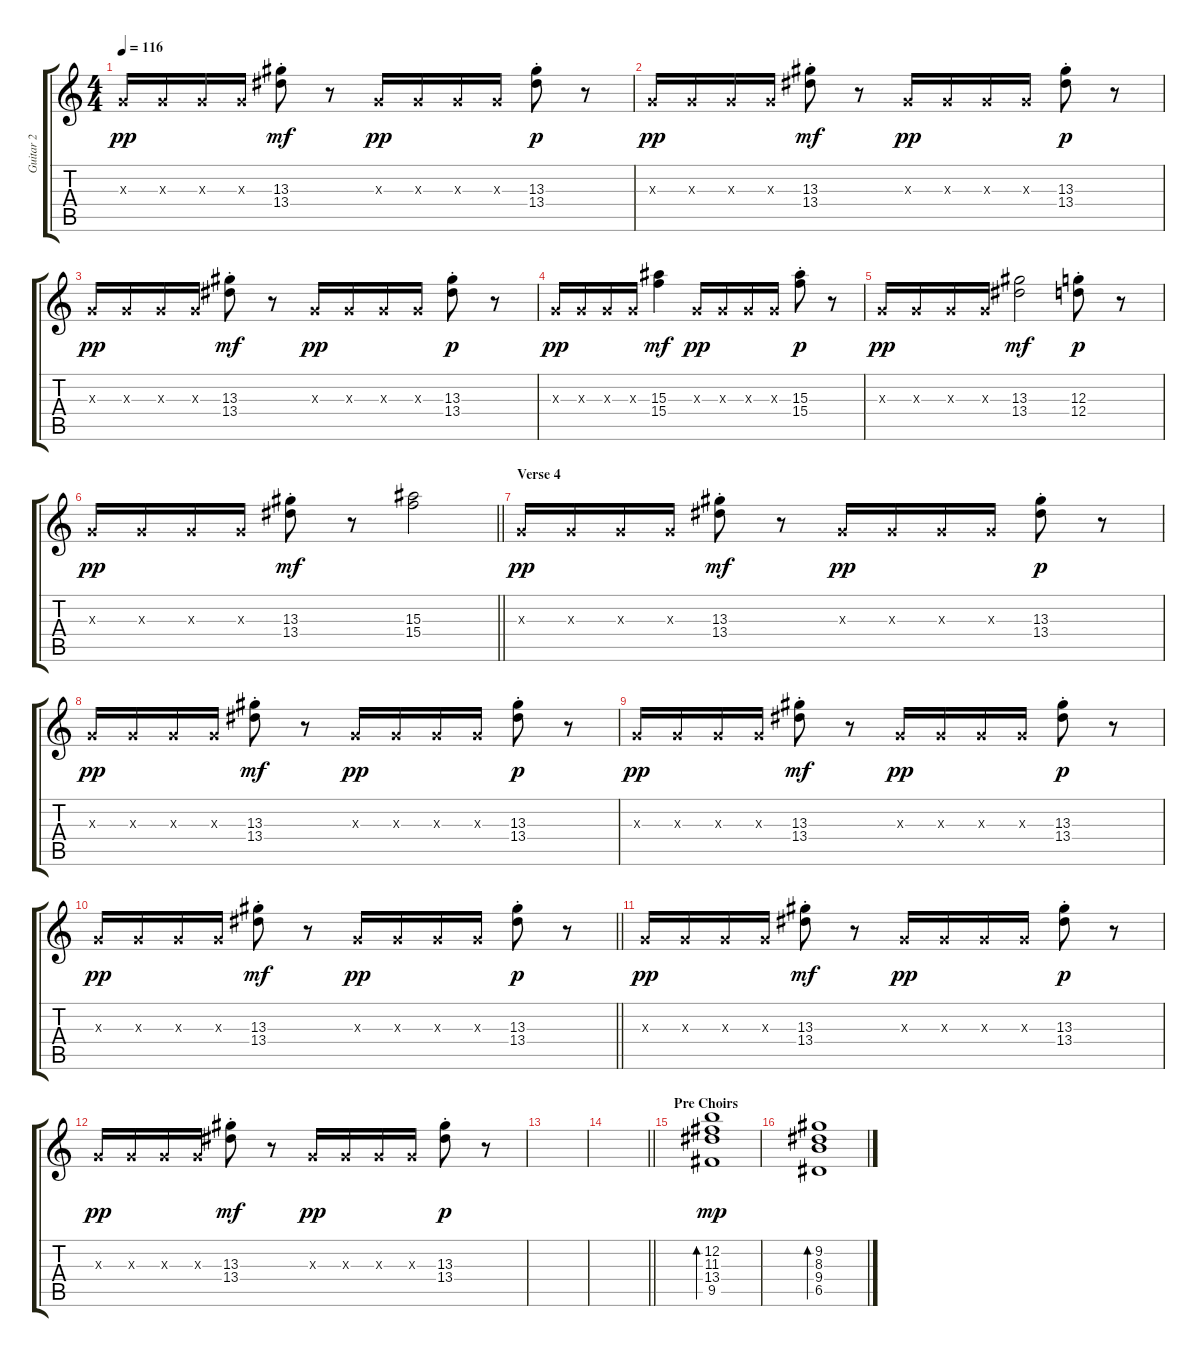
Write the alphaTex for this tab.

\track ("Guitar 2" "Guitar 2") {instrument distortionguitar}
\staff {score tabs}
\tuning (E4 B3 G3 D3 A2 E2) {hide}
\ts (4 4)
\tempo 116
\clef g2
\ks c
0.3{x}.16{dy pp} 0.3{x}.16 0.3{x}.16 0.3{x}.16 (13.3{st} 13.4{st}).8{dy mf} r.8 0.3{x}.16{dy pp} 0.3{x}.16 0.3{x}.16 0.3{x}.16 (13.3{st} 13.4{st}).8{dy p} r.8 |
0.3{x}.16{dy pp} 0.3{x}.16 0.3{x}.16 0.3{x}.16 (13.3{st} 13.4{st}).8{dy mf} r.8 0.3{x}.16{dy pp} 0.3{x}.16 0.3{x}.16 0.3{x}.16 (13.3{st} 13.4{st}).8{dy p} r.8 |
0.3{x}.16{dy pp} 0.3{x}.16 0.3{x}.16 0.3{x}.16 (13.3{st} 13.4{st}).8{dy mf} r.8 0.3{x}.16{dy pp} 0.3{x}.16 0.3{x}.16 0.3{x}.16 (13.3{st} 13.4{st}).8{dy p} r.8 |
0.3{x}.16{dy pp} 0.3{x}.16 0.3{x}.16 0.3{x}.16 (15.3 15.4).4{dy mf} 0.3{x}.16{dy pp} 0.3{x}.16 0.3{x}.16 0.3{x}.16 (15.3{st} 15.4{st}).8{dy p} r.8 |
0.3{x}.16{dy pp} 0.3{x}.16 0.3{x}.16 0.3{x}.16 (13.3 13.4).2{dy mf} (12.3{st} 12.4{st}).8{dy p} r.8 |
\barLineRight lightlight
0.3{x}.16{dy pp} 0.3{x}.16 0.3{x}.16 0.3{x}.16 (13.3{st} 13.4{st}).8{dy mf} r.8 (15.3 15.4).2 |
\section ("" "Verse 4")
0.3{x}.16{dy pp} 0.3{x}.16 0.3{x}.16 0.3{x}.16 (13.3{st} 13.4{st}).8{dy mf} r.8 0.3{x}.16{dy pp} 0.3{x}.16 0.3{x}.16 0.3{x}.16 (13.3{st} 13.4{st}).8{dy p} r.8 |
0.3{x}.16{dy pp} 0.3{x}.16 0.3{x}.16 0.3{x}.16 (13.3{st} 13.4{st}).8{dy mf} r.8 0.3{x}.16{dy pp} 0.3{x}.16 0.3{x}.16 0.3{x}.16 (13.3{st} 13.4{st}).8{dy p} r.8 |
0.3{x}.16{dy pp} 0.3{x}.16 0.3{x}.16 0.3{x}.16 (13.3{st} 13.4{st}).8{dy mf} r.8 0.3{x}.16{dy pp} 0.3{x}.16 0.3{x}.16 0.3{x}.16 (13.3{st} 13.4{st}).8{dy p} r.8 |
\barLineRight lightlight
0.3{x}.16{dy pp} 0.3{x}.16 0.3{x}.16 0.3{x}.16 (13.3{st} 13.4{st}).8{dy mf} r.8 0.3{x}.16{dy pp} 0.3{x}.16 0.3{x}.16 0.3{x}.16 (13.3{st} 13.4{st}).8{dy p} r.8 |
0.3{x}.16{dy pp} 0.3{x}.16 0.3{x}.16 0.3{x}.16 (13.3{st} 13.4{st}).8{dy mf} r.8 0.3{x}.16{dy pp} 0.3{x}.16 0.3{x}.16 0.3{x}.16 (13.3{st} 13.4{st}).8{dy p} r.8 |
0.3{x}.16{dy pp} 0.3{x}.16 0.3{x}.16 0.3{x}.16 (13.3{st} 13.4{st}).8{dy mf} r.8 0.3{x}.16{dy pp} 0.3{x}.16 0.3{x}.16 0.3{x}.16 (13.3{st} 13.4{st}).8{dy p} r.8 |
|
\barLineRight lightlight
|
\section ("" "Pre Choirs")
(12.2 11.3 13.4 9.5).1{bd 240 dy mp volume 6 instrument distortionguitar} |
(9.2 8.3 9.4 6.5).1{bd 240}
